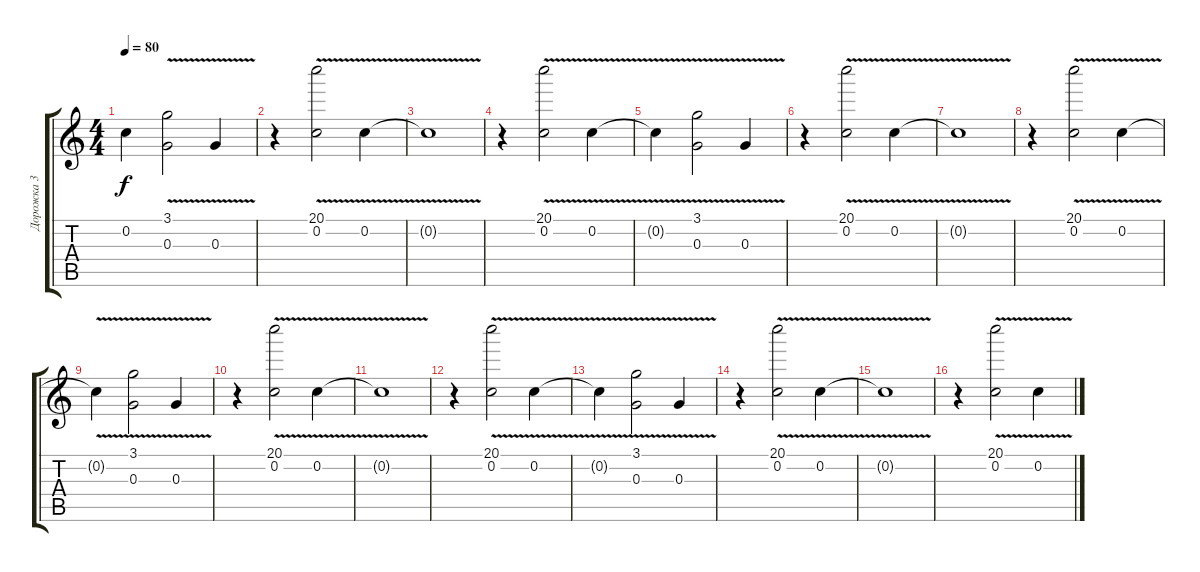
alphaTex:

\track ("Дорожка 3" "Дорожка 3") {instrument electricguitarjazz}
\staff {score tabs}
\tuning (E4 C4 G3 D3 A2 E2) {hide}
\ts (4 4)
\tempo 80
\clef g2
\ks c
0.2{t}.4{dy f} (3.1{v} 0.3{v}).2 0.3{v}.4 |
r.4 (20.1{v} 0.2{v}).2 0.2{v}.4 |
0.2{t}.1 |
r.4 (20.1{v} 0.2{v}).2 0.2{v}.4 |
0.2{t}.4 (3.1{v} 0.3{v}).2 0.3{v}.4 |
r.4 (20.1{v} 0.2{v}).2 0.2{v}.4 |
0.2{t}.1 |
r.4 (20.1{v} 0.2{v}).2 0.2{v}.4 |
0.2{t}.4 (3.1{v} 0.3{v}).2 0.3{v}.4 |
r.4 (20.1{v} 0.2{v}).2 0.2{v}.4 |
0.2{t}.1 |
r.4 (20.1{v} 0.2{v}).2 0.2{v}.4 |
0.2{t}.4 (3.1{v} 0.3{v}).2 0.3{v}.4 |
r.4 (20.1{v} 0.2{v}).2 0.2{v}.4 |
0.2{t}.1 |
r.4 (20.1{v} 0.2{v}).2 0.2{v}.4
